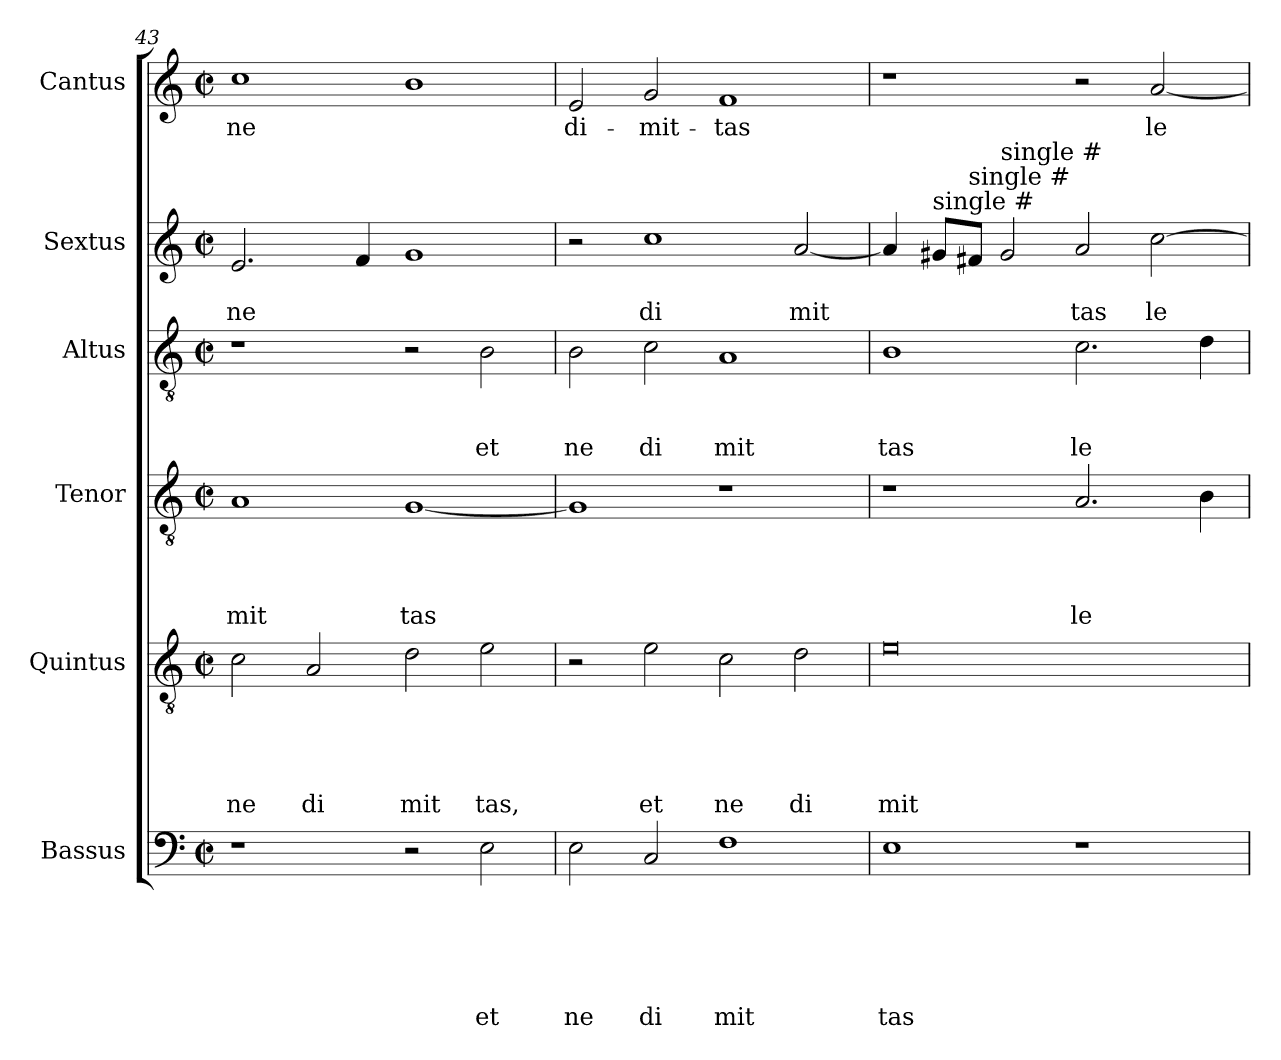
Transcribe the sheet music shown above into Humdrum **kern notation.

**kern	**text	**text	**text	**text	**text	**text	**kern	**text	**text	**text	**text	**text	**kern	**text	**text	**text	**text	**kern	**text	**text	**text	**kern	**text	**text	**kern	**text
*part6	*part6	*part6	*part6	*part6	*part6	*part6	*part5	*part5	*part5	*part5	*part5	*part5	*part4	*part4	*part4	*part4	*part4	*part3	*part3	*part3	*part3	*part2	*part2	*part2	*part1	*part1
*staff6	*staff6	*staff6	*staff6	*staff6	*staff6	*staff6	*staff5	*staff5	*staff5	*staff5	*staff5	*staff5	*staff4	*staff4	*staff4	*staff4	*staff4	*staff3	*staff3	*staff3	*staff3	*staff2	*staff2	*staff2	*staff1	*staff1
*I"Bassus	*	*	*	*	*	*	*I"Quintus	*	*	*	*	*	*I"Tenor	*	*	*	*	*I"Altus	*	*	*	*I"Sextus	*	*	*I"Cantus	*
*clefF4	*	*	*	*	*	*	*clefGv2	*	*	*	*	*	*clefGv2	*	*	*	*	*clefGv2	*	*	*	*clefG2	*	*	*clefG2	*
*k[]	*	*	*	*	*	*	*k[]	*	*	*	*	*	*k[]	*	*	*	*	*k[]	*	*	*	*k[]	*	*	*k[]	*
*C:	*	*	*	*	*	*	*C:	*	*	*	*	*	*C:	*	*	*	*	*C:	*	*	*	*C:	*	*	*C:	*
*M2/2	*	*	*	*	*	*	*M2/2	*	*	*	*	*	*M2/2	*	*	*	*	*M2/2	*	*	*	*M2/2	*	*	*M2/2	*
*met(c|)	*	*	*	*	*	*	*met(c|)	*	*	*	*	*	*met(c|)	*	*	*	*	*met(c|)	*	*	*	*met(c|)	*	*	*met(c|)	*
=43	=43	=43	=43	=43	=43	=43	=43	=43	=43	=43	=43	=43	=43	=43	=43	=43	=43	=43	=43	=43	=43	=43	=43	=43	=43	=43
!	!	!	!	!	!	!	!	!	!	!	!	!LO:LY:b	!	!	!	!	!LO:LY:b	!	!	!	!	!	!	!LO:LY:b	!	!LO:LY:b
1r	.	.	.	.	.	.	2c\	.	.	.	.	ne	1A	.	.	.	mit	1r	.	.	.	2.e/	.	ne	1cc	ne
!	!	!	!	!	!	!	!	!	!	!	!	!LO:LY:b	!	!	!	!	!	!	!	!	!	!	!	!	!	!
.	.	.	.	.	.	.	2A/	.	.	.	.	di	.	.	.	.	.	.	.	.	.	.	.	.	.	.
.	.	.	.	.	.	.	.	.	.	.	.	.	.	.	.	.	.	.	.	.	.	4f/	.	.	.	.
!	!	!	!	!	!	!	!	!	!	!	!	!LO:LY:b	!	!	!	!	!LO:LY:b	!	!	!	!	!	!	!	!	!
2r	.	.	.	.	.	.	2d\	.	.	.	.	mit	[<1G	.	.	.	tas	2r	.	.	.	1g	.	.	1b	.
!	!	!	!	!	!	!LO:LY:b	!	!	!	!	!	!LO:LY:b	!	!	!	!	!	!	!	!	!LO:LY:b	!	!	!	!	!
2E\	.	.	.	.	.	et	2e\	.	.	.	.	tas,	.	.	.	.	.	2B\	.	.	et	.	.	.	.	.
=44	=44	=44	=44	=44	=44	=44	=44	=44	=44	=44	=44	=44	=44	=44	=44	=44	=44	=44	=44	=44	=44	=44	=44	=44	=44	=44
!	!	!	!	!	!	!LO:LY:b	!	!	!	!	!	!	!	!	!	!	!	!	!	!	!LO:LY:b	!	!	!	!	!LO:LY:b
2E\	.	.	.	.	.	ne	2r	.	.	.	.	.	1G]	.	.	.	.	2B\	.	.	ne	2r	.	.	2e/	di-
!	!	!	!	!	!	!LO:LY:b	!	!	!	!	!	!LO:LY:b	!	!	!	!	!	!	!	!	!LO:LY:b	!	!	!LO:LY:b	!	!LO:LY:b
2C/	.	.	.	.	.	di	2e\	.	.	.	.	et	.	.	.	.	.	2c\	.	.	di	1cc	.	di	2g/	-mit-
!	!	!	!	!	!	!LO:LY:b	!	!	!	!	!	!LO:LY:b	!	!	!	!	!	!	!	!	!LO:LY:b	!	!	!	!	!LO:LY:b
1F	.	.	.	.	.	mit	2c\	.	.	.	.	ne	1r	.	.	.	.	1A	.	.	mit	.	.	.	1f	-tas
!	!	!	!	!	!	!	!	!	!	!	!	!LO:LY:b	!	!	!	!	!	!	!	!	!	!	!	!LO:LY:b	!	!
.	.	.	.	.	.	.	2d\	.	.	.	.	di	.	.	.	.	.	.	.	.	.	[<2a/	.	mit	.	.
=45	=45	=45	=45	=45	=45	=45	=45	=45	=45	=45	=45	=45	=45	=45	=45	=45	=45	=45	=45	=45	=45	=45	=45	=45	=45	=45
!	!	!	!	!	!	!LO:LY:b	!	!	!	!	!	!LO:LY:b	!	!	!	!	!	!	!	!	!LO:LY:b	!	!	!	!	!
1E	.	.	.	.	.	tas	0e	.	.	.	.	mit	1r	.	.	.	.	1B	.	.	tas	4a/]	.	.	1r	.
!	!	!	!	!	!	!	!	!	!	!	!	!	!	!	!	!	!	!	!	!	!	!LO:TX:a:t=single #	!	!	!	!
.	.	.	.	.	.	.	.	.	.	.	.	.	.	.	.	.	.	.	.	.	.	8g#/L	.	.	.	.
!	!	!	!	!	!	!	!	!	!	!	!	!	!	!	!	!	!	!	!	!	!	!LO:TX:a:t=single #	!	!	!	!
.	.	.	.	.	.	.	.	.	.	.	.	.	.	.	.	.	.	.	.	.	.	8f#/J	.	.	.	.
!	!	!	!	!	!	!	!	!	!	!	!	!	!	!	!	!	!	!	!	!	!	!LO:TX:a:t=single #	!	!	!	!
.	.	.	.	.	.	.	.	.	.	.	.	.	.	.	.	.	.	.	.	.	.	2g#/	.	.	.	.
!	!	!	!	!	!	!	!	!	!	!	!	!	!	!	!	!	!LO:LY:b	!	!	!	!LO:LY:b	!	!	!LO:LY:b	!	!
1r	.	.	.	.	.	.	.	.	.	.	.	.	2.A/	.	.	.	le	2.c\	.	.	le	2a/	.	tas	2r	.
!	!	!	!	!	!	!	!	!	!	!	!	!	!	!	!	!	!	!	!	!	!	!	!	!LO:LY:b	!	!LO:LY:b
.	.	.	.	.	.	.	.	.	.	.	.	.	.	.	.	.	.	.	.	.	.	[>2cc\	.	le	[<2a/	le-
.	.	.	.	.	.	.	.	.	.	.	.	.	4B\	.	.	.	.	4d\	.	.	.	.	.	.	.	.
=	=	=	=	=	=	=	=	=	=	=	=	=	=	=	=	=	=	=	=	=	=	=	=	=	=	=
*-	*-	*-	*-	*-	*-	*-	*-	*-	*-	*-	*-	*-	*-	*-	*-	*-	*-	*-	*-	*-	*-	*-	*-	*-	*-	*-
